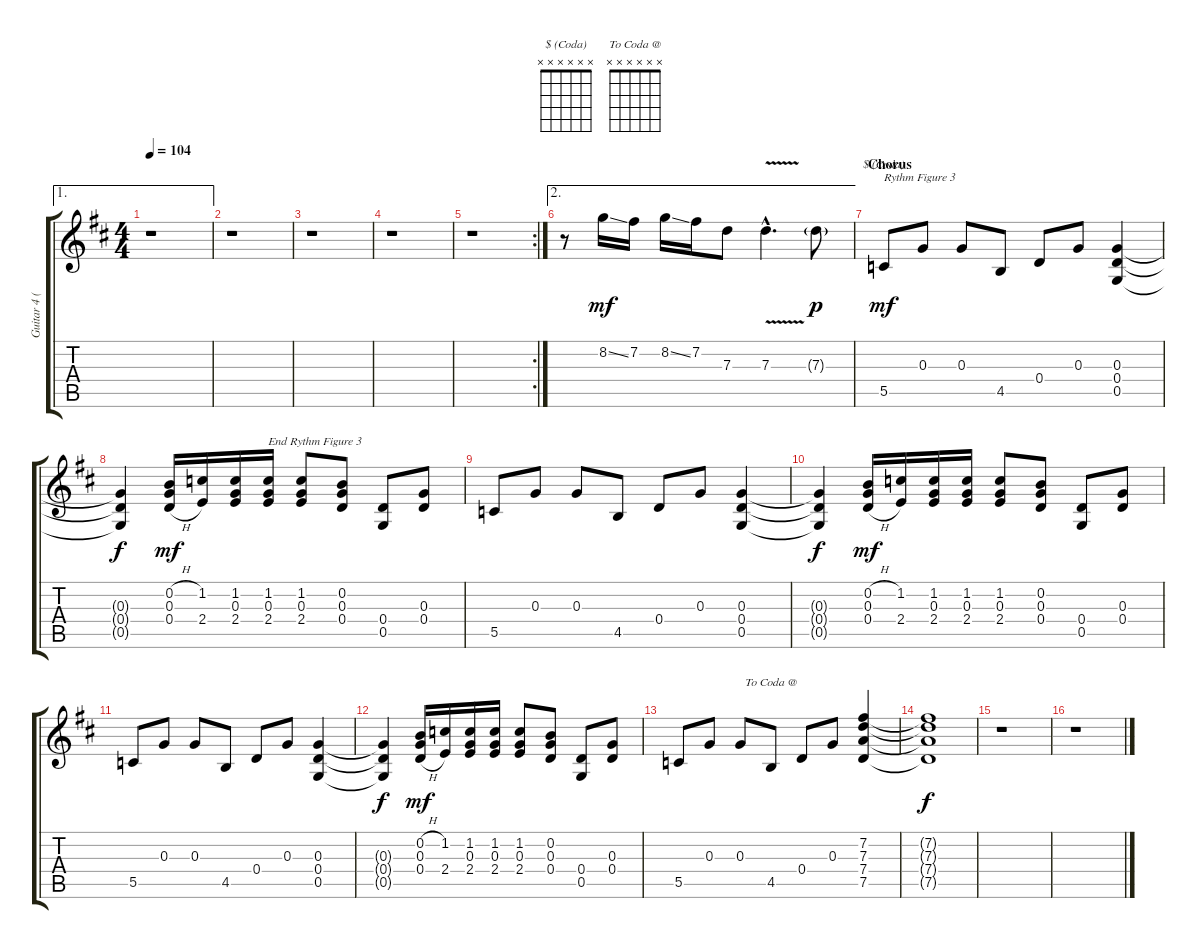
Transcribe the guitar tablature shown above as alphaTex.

\track ("Guitar 4 (Lead-Solo)" "Guitar 4 (") {instrument electricguitarclean}
\staff {score tabs}
\tuning (D4 B3 G3 D3 G2 D2) {hide}
\chord ("$ (Coda)" x x x x x x)
\chord ("To Coda @" x x x x x x)
\ae 1
\ts (4 4)
\tempo 104
\clef g2
\ks d
r.1{dy mf} |
r.1 |
r.1 |
r.1 |
\rc 2
r.1 |
\ae 2
r.8 8.2{ss}.16 7.2.16 8.2{ss}.16 7.2.16 7.3.8 7.3{v hac}.4{d} 7.3{g}.8{dy p} |
\section ("" "Chorus")
5.5.8{ch "$ (Coda)" txt "Rythm Figure 3" dy mf} 0.3.8 0.3.8 4.5.8 0.4.8 0.3.8 (0.3 0.4 0.5).4 |
(0.3{t} 0.4{t} 0.5{t}).4{dy f} (0.2{h} 0.3 0.4{h}).16{dy mf} (1.2 2.4).16 (1.2 0.3 2.4).16 (1.2 0.3 2.4).16{txt "End Rythm Figure 3"} (1.2 0.3 2.4).8 (0.2 0.3 0.4).8 (0.4 0.5).8 (0.3 0.4).8 |
5.5.8 0.3.8 0.3.8 4.5.8 0.4.8 0.3.8 (0.3 0.4 0.5).4 |
(0.3{t} 0.4{t} 0.5{t}).4{dy f} (0.2{h} 0.3 0.4{h}).16{dy mf} (1.2 2.4).16 (1.2 0.3 2.4).16 (1.2 0.3 2.4).16 (1.2 0.3 2.4).8 (0.2 0.3 0.4).8 (0.4 0.5).8 (0.3 0.4).8 |
5.5.8 0.3.8 0.3.8 4.5.8 0.4.8 0.3.8 (0.3 0.4 0.5).4 |
(0.3{t} 0.4{t} 0.5{t}).4{dy f} (0.2{h} 0.3 0.4{h}).16{dy mf} (1.2 2.4).16 (1.2 0.3 2.4).16 (1.2 0.3 2.4).16 (1.2 0.3 2.4).8 (0.2 0.3 0.4).8 (0.4 0.5).8 (0.3 0.4).8 |
5.5.8 0.3.8 0.3.8 4.5.8{ch "To Coda @"} 0.4.8 0.3.8 (7.2 7.3 7.4 7.5).4 |
(7.2{t} 7.3{t} 7.4{t} 7.5{t}).1{dy f} |
r.1 |
r.1
